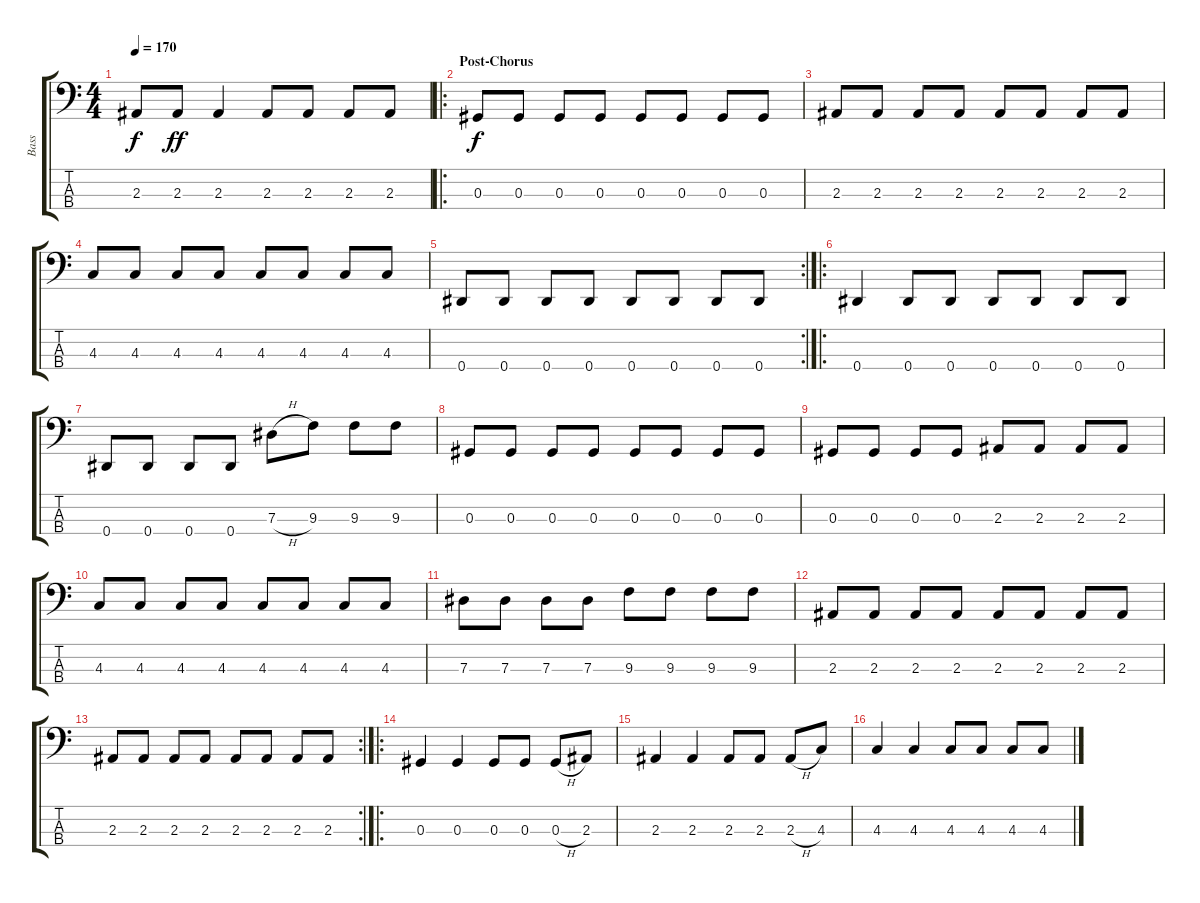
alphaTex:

\track ("Bass" "Bass") {instrument acousticguitarnylon}
\staff {score tabs}
\tuning (Gb2 Db2 Ab1 Eb1) {hide}
\ts (4 4)
\tempo 170
\clef f4
\ks c
2.3{t}.8{dy f} 2.3.8{dy ff} 2.3.4 2.3.8 2.3.8 2.3.8 2.3.8 |
\ro
\section ("" "Post-Chorus")
0.3.8{dy f} 0.3.8 0.3.8 0.3.8 0.3.8 0.3.8 0.3.8 0.3.8 |
2.3.8 2.3.8 2.3.8 2.3.8 2.3.8 2.3.8 2.3.8 2.3.8 |
4.3.8 4.3.8 4.3.8 4.3.8 4.3.8 4.3.8 4.3.8 4.3.8 |
\rc 2
0.4.8 0.4.8 0.4.8 0.4.8 0.4.8 0.4.8 0.4.8 0.4.8 |
\ro
0.4.4 0.4.8 0.4.8 0.4.8 0.4.8 0.4.8 0.4.8 |
0.4.8 0.4.8 0.4.8 0.4.8 7.3{h}.8 9.3.8 9.3.8 9.3.8 |
0.3.8 0.3.8 0.3.8 0.3.8 0.3.8 0.3.8 0.3.8 0.3.8 |
0.3.8 0.3.8 0.3.8 0.3.8 2.3.8 2.3.8 2.3.8 2.3.8 |
4.3.8 4.3.8 4.3.8 4.3.8 4.3.8 4.3.8 4.3.8 4.3.8 |
7.3.8 7.3.8 7.3.8 7.3.8 9.3.8 9.3.8 9.3.8 9.3.8 |
2.3.8 2.3.8 2.3.8 2.3.8 2.3.8 2.3.8 2.3.8 2.3.8 |
\rc 2
2.3.8 2.3.8 2.3.8 2.3.8 2.3.8 2.3.8 2.3.8 2.3.8 |
\ro
0.3.4 0.3.4 0.3.8 0.3.8 0.3{h}.8 2.3.8 |
2.3.4 2.3.4 2.3.8 2.3.8 2.3{h}.8 4.3.8 |
4.3.4 4.3.4 4.3.8 4.3.8 4.3.8 4.3.8
